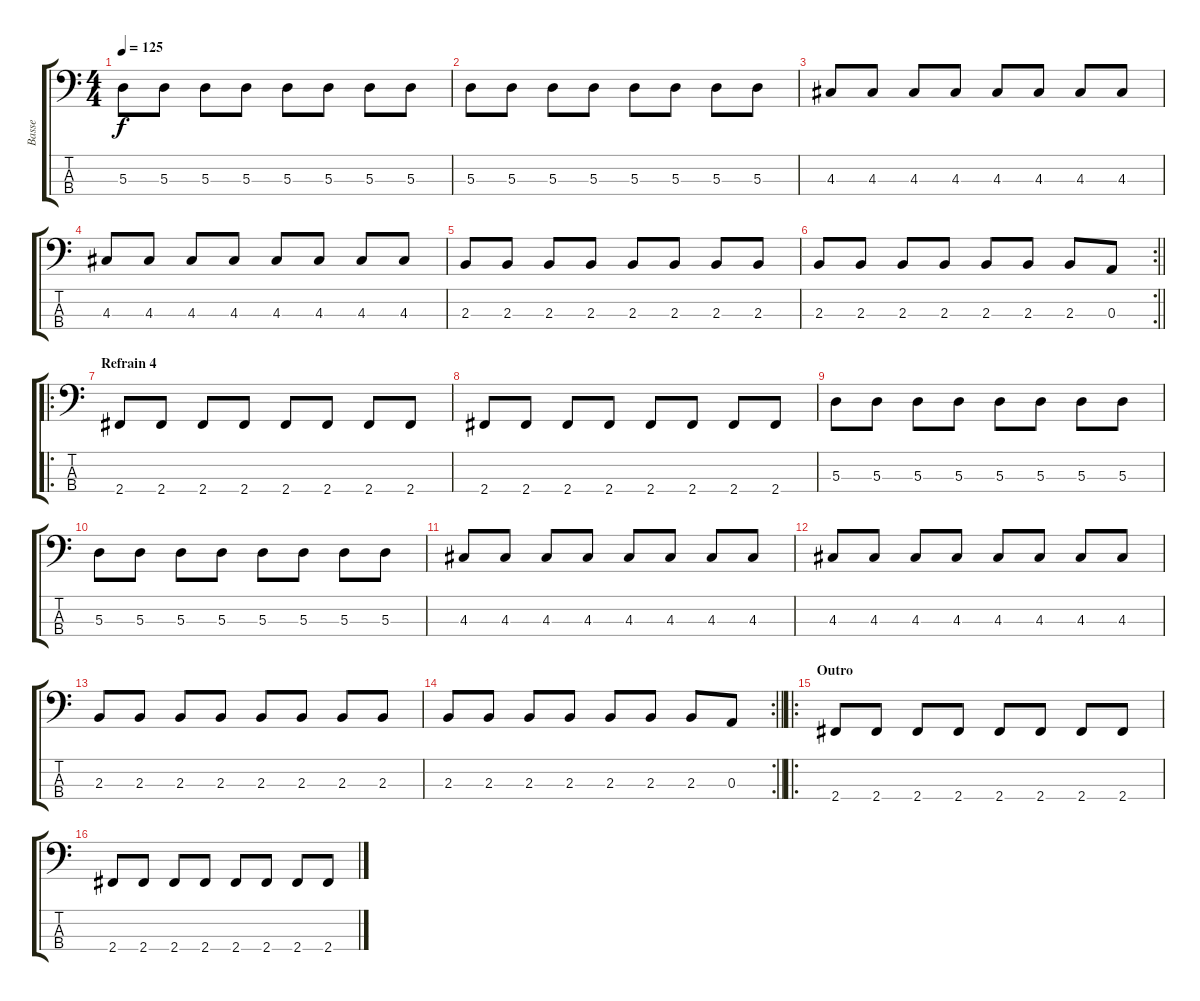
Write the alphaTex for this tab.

\track ("Basse" "Basse") {instrument electricbassfinger}
\staff {score tabs}
\tuning (G2 D2 A1 E1) {hide}
\ts (4 4)
\tempo 125
\clef f4
\ks c
5.3.8{dy f} 5.3.8 5.3.8 5.3.8 5.3.8 5.3.8 5.3.8 5.3.8 |
5.3.8 5.3.8 5.3.8 5.3.8 5.3.8 5.3.8 5.3.8 5.3.8 |
4.3.8 4.3.8 4.3.8 4.3.8 4.3.8 4.3.8 4.3.8 4.3.8 |
4.3.8 4.3.8 4.3.8 4.3.8 4.3.8 4.3.8 4.3.8 4.3.8 |
2.3.8 2.3.8 2.3.8 2.3.8 2.3.8 2.3.8 2.3.8 2.3.8 |
\rc 2
\barLineRight lightlight
2.3.8 2.3.8 2.3.8 2.3.8 2.3.8 2.3.8 2.3.8 0.3.8 |
\ro
\section ("" "Refrain 4")
2.4.8 2.4.8 2.4.8 2.4.8 2.4.8 2.4.8 2.4.8 2.4.8 |
2.4.8 2.4.8 2.4.8 2.4.8 2.4.8 2.4.8 2.4.8 2.4.8 |
5.3.8 5.3.8 5.3.8 5.3.8 5.3.8 5.3.8 5.3.8 5.3.8 |
5.3.8 5.3.8 5.3.8 5.3.8 5.3.8 5.3.8 5.3.8 5.3.8 |
4.3.8 4.3.8 4.3.8 4.3.8 4.3.8 4.3.8 4.3.8 4.3.8 |
4.3.8 4.3.8 4.3.8 4.3.8 4.3.8 4.3.8 4.3.8 4.3.8 |
2.3.8 2.3.8 2.3.8 2.3.8 2.3.8 2.3.8 2.3.8 2.3.8 |
\rc 2
\barLineRight lightlight
2.3.8 2.3.8 2.3.8 2.3.8 2.3.8 2.3.8 2.3.8 0.3.8 |
\ro
\section ("" "Outro")
2.4.8 2.4.8 2.4.8 2.4.8 2.4.8 2.4.8 2.4.8 2.4.8 |
2.4.8 2.4.8 2.4.8 2.4.8 2.4.8 2.4.8 2.4.8 2.4.8
